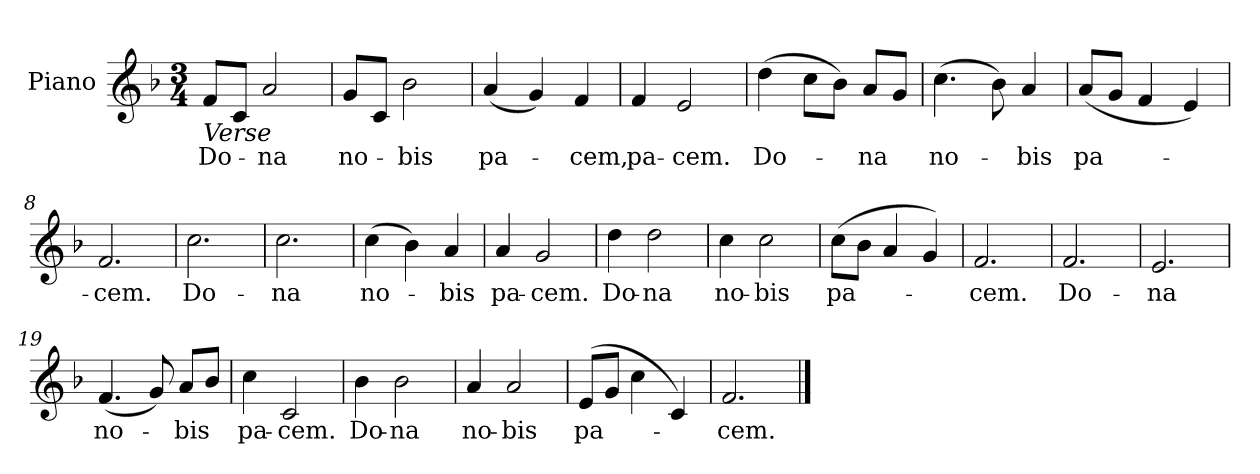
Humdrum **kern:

**kern	**text
*part1	*part1
*staff1	*staff1
*I"Piano	*
*I'Pno	*
*clefG2	*
*k[b-]	*
*M3/4	*
=1	=1
!LO:TX:b:i:t=Verse	!
!	!LO:LY:b
8f/L	Do-
8c/J	.
!	!LO:LY:b
2a/	-na
=2	=2
!	!LO:LY:b
8g/L	no-
8c/J	.
!	!LO:LY:b
2b-\	-bis
=3	=3
!	!LO:LY:b
(<4a/	pa-
4g/)	.
!	!LO:LY:b
4f/	-cem,
=4	=4
!	!LO:LY:b
4f/	pa-
!	!LO:LY:b
2e/	-cem.
!!LO:LB:g=z
=5	=5
!	!LO:LY:b
(>4dd\	Do-
8cc\L	.
8b-\J)	.
!	!LO:LY:b
8a/L	-na
8g/J	.
=6	=6
!	!LO:LY:b
(>4.cc\	no-
8b-\)	.
!	!LO:LY:b
4a/	-bis
=7	=7
!	!LO:LY:b
(<8a/L	pa-
8g/J	.
4f/	.
4e/)	.
=8	=8
!	!LO:LY:b
2.f/	-cem.
!!LO:LB:g=z
=9	=9
!	!LO:LY:b
2.cc\	Do-
=10	=10
!	!LO:LY:b
2.cc\	-na
=11	=11
!	!LO:LY:b
(>4cc\	no-
4b-\)	.
!	!LO:LY:b
4a/	-bis
=12	=12
!	!LO:LY:b
4a/	pa-
!	!LO:LY:b
2g/	-cem.
!!LO:LB:g=z
=13	=13
!	!LO:LY:b
4dd\	Do-
!	!LO:LY:b
2dd\	-na
=14	=14
!	!LO:LY:b
4cc\	no-
!	!LO:LY:b
2cc\	-bis
=15	=15
!	!LO:LY:b
(>8cc\L	pa-
8b-\J	.
4a/	.
4g/)	.
=16	=16
!	!LO:LY:b
2.f/	-cem.
!!LO:LB:g=z
=17	=17
!	!LO:LY:b
2.f/	Do-
=18	=18
!	!LO:LY:b
2.e/	-na
=19	=19
!	!LO:LY:b
(<4.f/	no-
8g/)	.
!	!LO:LY:b
8a/L	-bis
8b-/J	.
=20	=20
!	!LO:LY:b
4cc\	pa-
!	!LO:LY:b
2c/	-cem.
!!LO:LB:g=z
=21	=21
!	!LO:LY:b
4b-\	Do-
!	!LO:LY:b
2b-\	-na
=22	=22
!	!LO:LY:b
4a/	no-
!	!LO:LY:b
2a/	-bis
=23	=23
!	!LO:LY:b
(>8e/L	pa-
8g/J	.
4cc\	.
4c/)	.
=24	=24
!	!LO:LY:b
2.f/	-cem.
==	==
*-	*-
